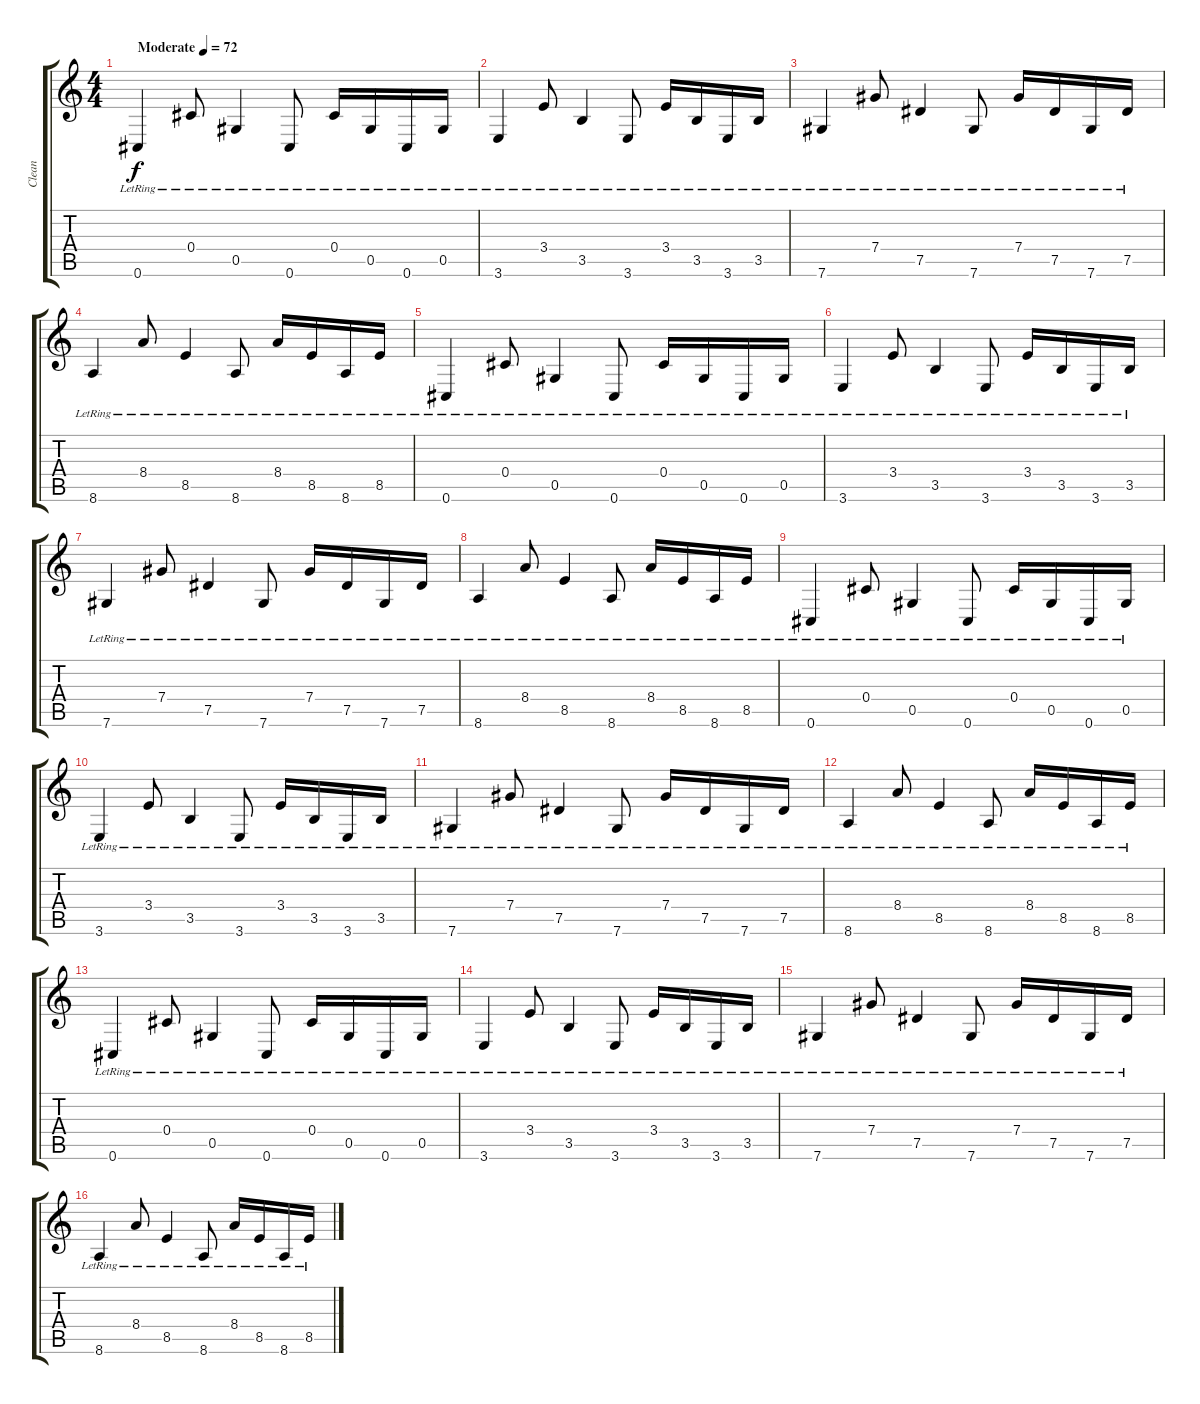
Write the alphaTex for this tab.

\track ("Clean" "Clean") {instrument electricguitarclean}
\staff {score tabs}
\tuning (Eb4 Bb3 Gb3 Db3 Ab2 Db2) {hide}
\ts (4 4)
\tempo (72 "Moderate")
\clef g2
\ks c
0.6{lr}.4{dy f instrument electricguitarclean} 0.4{lr}.8 0.5{lr}.4 0.6{lr}.8 0.4{lr}.16 0.5{lr}.16 0.6{lr}.16 0.5{lr}.16 |
3.6{lr}.4 3.4{lr}.8 3.5{lr}.4 3.6{lr}.8 3.4{lr}.16 3.5{lr}.16 3.6{lr}.16 3.5{lr}.16 |
7.6{lr}.4 7.4{lr}.8 7.5{lr}.4 7.6{lr}.8 7.4{lr}.16 7.5{lr}.16 7.6{lr}.16 7.5{lr}.16 |
8.6{lr}.4 8.4{lr}.8 8.5{lr}.4 8.6{lr}.8 8.4{lr}.16 8.5{lr}.16 8.6{lr}.16 8.5{lr}.16 |
0.6{lr}.4 0.4{lr}.8 0.5{lr}.4 0.6{lr}.8 0.4{lr}.16 0.5{lr}.16 0.6{lr}.16 0.5{lr}.16 |
3.6{lr}.4 3.4{lr}.8 3.5{lr}.4 3.6{lr}.8 3.4{lr}.16 3.5{lr}.16 3.6{lr}.16 3.5{lr}.16 |
7.6{lr}.4 7.4{lr}.8 7.5{lr}.4 7.6{lr}.8 7.4{lr}.16 7.5{lr}.16 7.6{lr}.16 7.5{lr}.16 |
8.6{lr}.4 8.4{lr}.8 8.5{lr}.4 8.6{lr}.8 8.4{lr}.16 8.5{lr}.16 8.6{lr}.16 8.5{lr}.16 |
0.6{lr}.4 0.4{lr}.8 0.5{lr}.4 0.6{lr}.8 0.4{lr}.16 0.5{lr}.16 0.6{lr}.16 0.5{lr}.16 |
3.6{lr}.4 3.4{lr}.8 3.5{lr}.4 3.6{lr}.8 3.4{lr}.16 3.5{lr}.16 3.6{lr}.16 3.5{lr}.16 |
7.6{lr}.4 7.4{lr}.8 7.5{lr}.4 7.6{lr}.8 7.4{lr}.16 7.5{lr}.16 7.6{lr}.16 7.5{lr}.16 |
8.6{lr}.4 8.4{lr}.8 8.5{lr}.4 8.6{lr}.8 8.4{lr}.16 8.5{lr}.16 8.6{lr}.16 8.5{lr}.16 |
0.6{lr}.4 0.4{lr}.8 0.5{lr}.4 0.6{lr}.8 0.4{lr}.16 0.5{lr}.16 0.6{lr}.16 0.5{lr}.16 |
3.6{lr}.4 3.4{lr}.8 3.5{lr}.4 3.6{lr}.8 3.4{lr}.16 3.5{lr}.16 3.6{lr}.16 3.5{lr}.16 |
7.6{lr}.4 7.4{lr}.8 7.5{lr}.4 7.6{lr}.8 7.4{lr}.16 7.5{lr}.16 7.6{lr}.16 7.5{lr}.16 |
8.6{lr}.4 8.4{lr}.8 8.5{lr}.4 8.6{lr}.8 8.4{lr}.16 8.5{lr}.16 8.6{lr}.16 8.5{lr}.16
